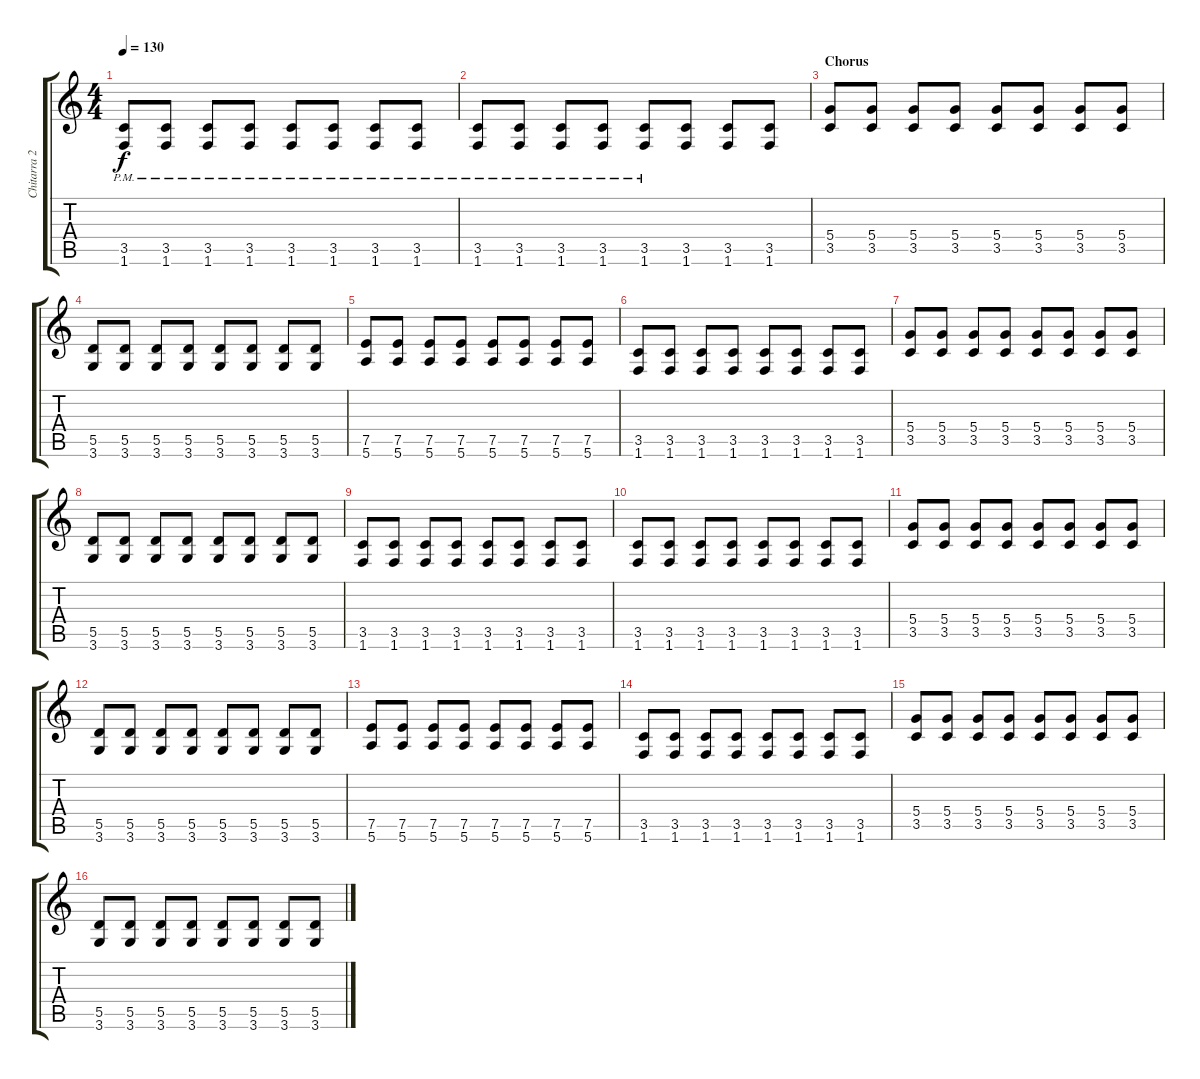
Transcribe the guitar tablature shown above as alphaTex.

\track ("Chitarra 2 pomp dist" "Chitarra 2") {instrument overdrivenguitar}
\staff {score tabs}
\tuning (E4 B3 G3 D3 A2 E2) {hide}
\ts (4 4)
\tempo 130
\clef g2
\ks c
(3.5{pm} 1.6{pm}).8{dy f} (3.5{pm} 1.6{pm}).8 (3.5{pm} 1.6{pm}).8 (3.5{pm} 1.6{pm}).8 (3.5{pm} 1.6{pm}).8 (3.5{pm} 1.6{pm}).8 (3.5{pm} 1.6{pm}).8 (3.5{pm} 1.6{pm}).8 |
(3.5{pm} 1.6{pm}).8 (3.5{pm} 1.6{pm}).8 (3.5{pm} 1.6{pm}).8 (3.5{pm} 1.6{pm}).8 (3.5{pm} 1.6{pm}).8 (3.5 1.6).8 (3.5 1.6).8 (3.5 1.6).8 |
\section ("" "Chorus")
(5.4 3.5).8 (5.4 3.5).8 (5.4 3.5).8 (5.4 3.5).8 (5.4 3.5).8 (5.4 3.5).8 (5.4 3.5).8 (5.4 3.5).8 |
(5.5 3.6).8 (5.5 3.6).8 (5.5 3.6).8 (5.5 3.6).8 (5.5 3.6).8 (5.5 3.6).8 (5.5 3.6).8 (5.5 3.6).8 |
(7.5 5.6).8 (7.5 5.6).8 (7.5 5.6).8 (7.5 5.6).8 (7.5 5.6).8 (7.5 5.6).8 (7.5 5.6).8 (7.5 5.6).8 |
(3.5 1.6).8 (3.5 1.6).8 (3.5 1.6).8 (3.5 1.6).8 (3.5 1.6).8 (3.5 1.6).8 (3.5 1.6).8 (3.5 1.6).8 |
(5.4 3.5).8 (5.4 3.5).8 (5.4 3.5).8 (5.4 3.5).8 (5.4 3.5).8 (5.4 3.5).8 (5.4 3.5).8 (5.4 3.5).8 |
(5.5 3.6).8 (5.5 3.6).8 (5.5 3.6).8 (5.5 3.6).8 (5.5 3.6).8 (5.5 3.6).8 (5.5 3.6).8 (5.5 3.6).8 |
(3.5 1.6).8 (3.5 1.6).8 (3.5 1.6).8 (3.5 1.6).8 (3.5 1.6).8 (3.5 1.6).8 (3.5 1.6).8 (3.5 1.6).8 |
(3.5 1.6).8 (3.5 1.6).8 (3.5 1.6).8 (3.5 1.6).8 (3.5 1.6).8 (3.5 1.6).8 (3.5 1.6).8 (3.5 1.6).8 |
(5.4 3.5).8 (5.4 3.5).8 (5.4 3.5).8 (5.4 3.5).8 (5.4 3.5).8 (5.4 3.5).8 (5.4 3.5).8 (5.4 3.5).8 |
(5.5 3.6).8 (5.5 3.6).8 (5.5 3.6).8 (5.5 3.6).8 (5.5 3.6).8 (5.5 3.6).8 (5.5 3.6).8 (5.5 3.6).8 |
(7.5 5.6).8 (7.5 5.6).8 (7.5 5.6).8 (7.5 5.6).8 (7.5 5.6).8 (7.5 5.6).8 (7.5 5.6).8 (7.5 5.6).8 |
(3.5 1.6).8 (3.5 1.6).8 (3.5 1.6).8 (3.5 1.6).8 (3.5 1.6).8 (3.5 1.6).8 (3.5 1.6).8 (3.5 1.6).8 |
(5.4 3.5).8 (5.4 3.5).8 (5.4 3.5).8 (5.4 3.5).8 (5.4 3.5).8 (5.4 3.5).8 (5.4 3.5).8 (5.4 3.5).8 |
(5.5 3.6).8 (5.5 3.6).8 (5.5 3.6).8 (5.5 3.6).8 (5.5 3.6).8 (5.5 3.6).8 (5.5 3.6).8 (5.5 3.6).8
